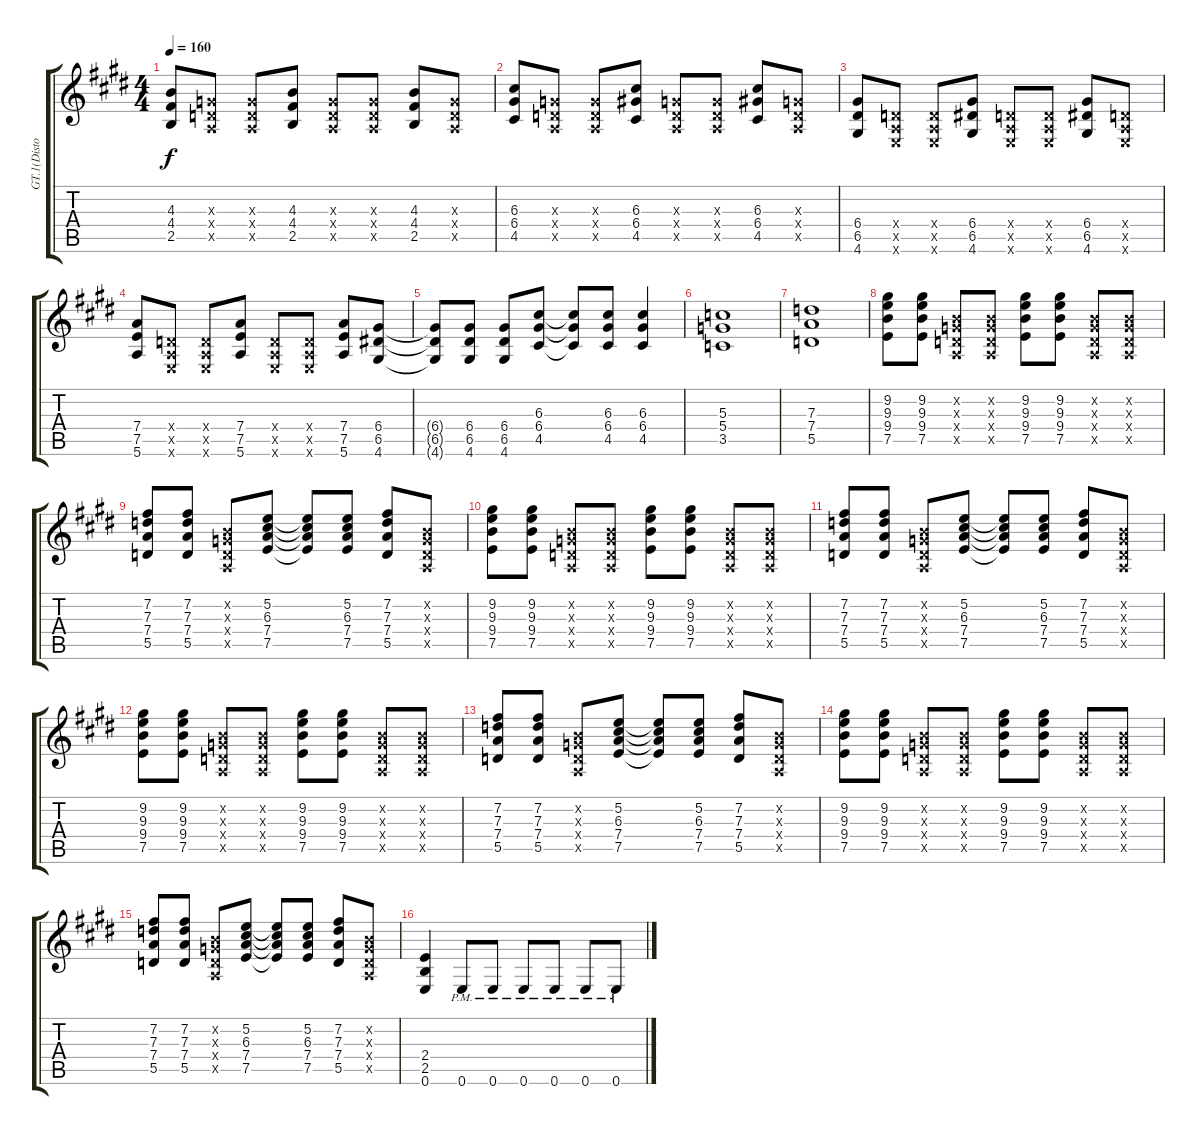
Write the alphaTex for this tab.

\track ("GT.1(Distortion)" "GT.1(Disto") {instrument overdrivenguitar}
\staff {score tabs}
\tuning (E4 B3 G3 D3 A2 E2) {hide}
\ts (4 4)
\tempo 160
\clef g2
\ks e
(4.3 4.4 2.5).8{dy f} (0.3{x} 0.4{x} 0.5{x}).8 (0.3{x} 0.4{x} 0.5{x}).8 (4.3 4.4 2.5).8 (0.3{x} 0.4{x} 0.5{x}).8 (0.3{x} 0.4{x} 0.5{x}).8 (4.3 4.4 2.5).8 (0.3{x} 0.4{x} 0.5{x}).8 |
(6.3 6.4 4.5).8 (0.3{x} 0.4{x} 0.5{x}).8 (0.3{x} 0.4{x} 0.5{x}).8 (6.3 6.4 4.5).8 (0.3{x} 0.4{x} 0.5{x}).8 (0.3{x} 0.4{x} 0.5{x}).8 (6.3 6.4 4.5).8 (0.3{x} 0.4{x} 0.5{x}).8 |
(6.4 6.5 4.6).8 (0.4{x} 0.5{x} 0.6{x}).8 (0.4{x} 0.5{x} 0.6{x}).8 (6.4 6.5 4.6).8 (0.4{x} 0.5{x} 0.6{x}).8 (0.4{x} 0.5{x} 0.6{x}).8 (6.4 6.5 4.6).8 (0.4{x} 0.5{x} 0.6{x}).8 |
(7.4 7.5 5.6).8 (0.4{x} 0.5{x} 0.6{x}).8 (0.4{x} 0.5{x} 0.6{x}).8 (7.4 7.5 5.6).8 (0.4{x} 0.5{x} 0.6{x}).8 (0.4{x} 0.5{x} 0.6{x}).8 (7.4 7.5 5.6).8 (6.4 6.5 4.6).8 |
(6.4{t} 6.5{t} 4.6{t}).8 (6.4 6.5 4.6).8 (6.4 6.5 4.6).8 (6.3 6.4 4.5).8 (6.3{t} 6.4{t} 4.5{t}).8 (6.3 6.4 4.5).8 (6.3 6.4 4.5).4 |
(5.3 5.4 3.5).1 |
(7.3 7.4 5.5).1 |
(9.2 9.3 9.4 7.5).8 (9.2 9.3 9.4 7.5).8 (0.2{x} 0.3{x} 0.4{x} 0.5{x}).8 (0.2{x} 0.3{x} 0.4{x} 0.5{x}).8 (9.2 9.3 9.4 7.5).8 (9.2 9.3 9.4 7.5).8 (0.2{x} 0.3{x} 0.4{x} 0.5{x}).8 (0.2{x} 0.3{x} 0.4{x} 0.5{x}).8 |
(7.2 7.3 7.4 5.5).8 (7.2 7.3 7.4 5.5).8 (0.2{x} 0.3{x} 0.4{x} 0.5{x}).8 (5.2 6.3 7.4 7.5).8 (5.2{t} 6.3{t} 7.4{t} 7.5{t}).8 (5.2 6.3 7.4 7.5).8 (7.2 7.3 7.4 5.5).8 (0.2{x} 0.3{x} 0.4{x} 0.5{x}).8 |
(9.2 9.3 9.4 7.5).8 (9.2 9.3 9.4 7.5).8 (0.2{x} 0.3{x} 0.4{x} 0.5{x}).8 (0.2{x} 0.3{x} 0.4{x} 0.5{x}).8 (9.2 9.3 9.4 7.5).8 (9.2 9.3 9.4 7.5).8 (0.2{x} 0.3{x} 0.4{x} 0.5{x}).8 (0.2{x} 0.3{x} 0.4{x} 0.5{x}).8 |
(7.2 7.3 7.4 5.5).8 (7.2 7.3 7.4 5.5).8 (0.2{x} 0.3{x} 0.4{x} 0.5{x}).8 (5.2 6.3 7.4 7.5).8 (5.2{t} 6.3{t} 7.4{t} 7.5{t}).8 (5.2 6.3 7.4 7.5).8 (7.2 7.3 7.4 5.5).8 (0.2{x} 0.3{x} 0.4{x} 0.5{x}).8 |
(9.2 9.3 9.4 7.5).8 (9.2 9.3 9.4 7.5).8 (0.2{x} 0.3{x} 0.4{x} 0.5{x}).8 (0.2{x} 0.3{x} 0.4{x} 0.5{x}).8 (9.2 9.3 9.4 7.5).8 (9.2 9.3 9.4 7.5).8 (0.2{x} 0.3{x} 0.4{x} 0.5{x}).8 (0.2{x} 0.3{x} 0.4{x} 0.5{x}).8 |
(7.2 7.3 7.4 5.5).8 (7.2 7.3 7.4 5.5).8 (0.2{x} 0.3{x} 0.4{x} 0.5{x}).8 (5.2 6.3 7.4 7.5).8 (5.2{t} 6.3{t} 7.4{t} 7.5{t}).8 (5.2 6.3 7.4 7.5).8 (7.2 7.3 7.4 5.5).8 (0.2{x} 0.3{x} 0.4{x} 0.5{x}).8 |
(9.2 9.3 9.4 7.5).8 (9.2 9.3 9.4 7.5).8 (0.2{x} 0.3{x} 0.4{x} 0.5{x}).8 (0.2{x} 0.3{x} 0.4{x} 0.5{x}).8 (9.2 9.3 9.4 7.5).8 (9.2 9.3 9.4 7.5).8 (0.2{x} 0.3{x} 0.4{x} 0.5{x}).8 (0.2{x} 0.3{x} 0.4{x} 0.5{x}).8 |
(7.2 7.3 7.4 5.5).8 (7.2 7.3 7.4 5.5).8 (0.2{x} 0.3{x} 0.4{x} 0.5{x}).8 (5.2 6.3 7.4 7.5).8 (5.2{t} 6.3{t} 7.4{t} 7.5{t}).8 (5.2 6.3 7.4 7.5).8 (7.2 7.3 7.4 5.5).8 (0.2{x} 0.3{x} 0.4{x} 0.5{x}).8 |
(2.4 2.5 0.6).4 0.6{pm}.8 0.6{pm}.8 0.6{pm}.8 0.6{pm}.8 0.6{pm}.8 0.6{pm}.8
